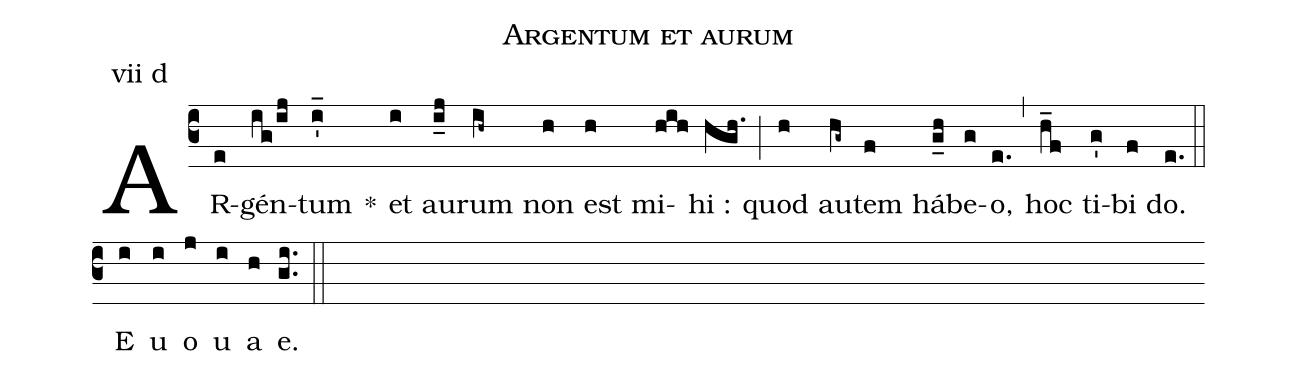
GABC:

name:Argentum et aurum;
mode:vii d;
%%
(c3) AR(e)gén(ig/ij)tum(i_') *() et(i) au(i_j)rum(ih~) non(h) est(h) mi(hih)hi~:(hgh.) (;) quod(h) au(hg~)tem(f) há(g_h)be(g)o,(e.) (,) hoc(h_f) ti(g')bi(f) do.(e.)  (::) <eu> E(i) u(i) o(j) u(i) a(h) e.(gi..) </eu> (::)
